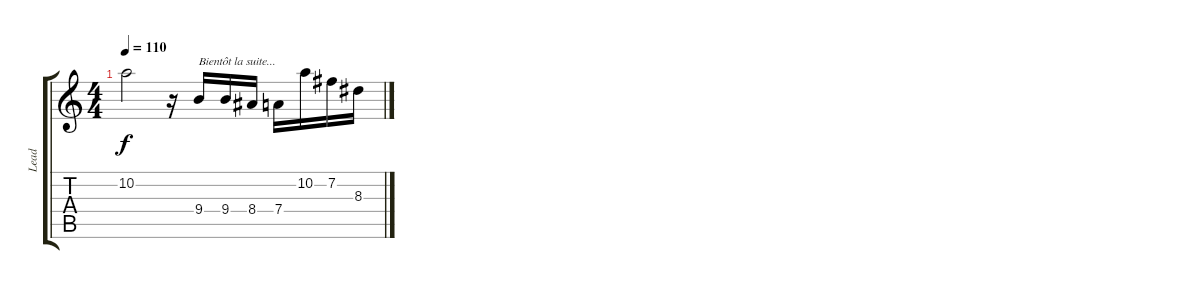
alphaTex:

\track ("Lead" "Lead") {instrument overdrivenguitar}
\staff {score tabs}
\tuning (E4 B3 G3 D3 A2 E2) {hide}
\ts (4 4)
\tempo 110
\clef g2
\ks c
10.2{t}.2{dy f} r.16 9.4.16{txt "Bientôt la suite..."} 9.4.16 8.4.16 7.4.16 10.2.16 7.2.16 8.3.16
